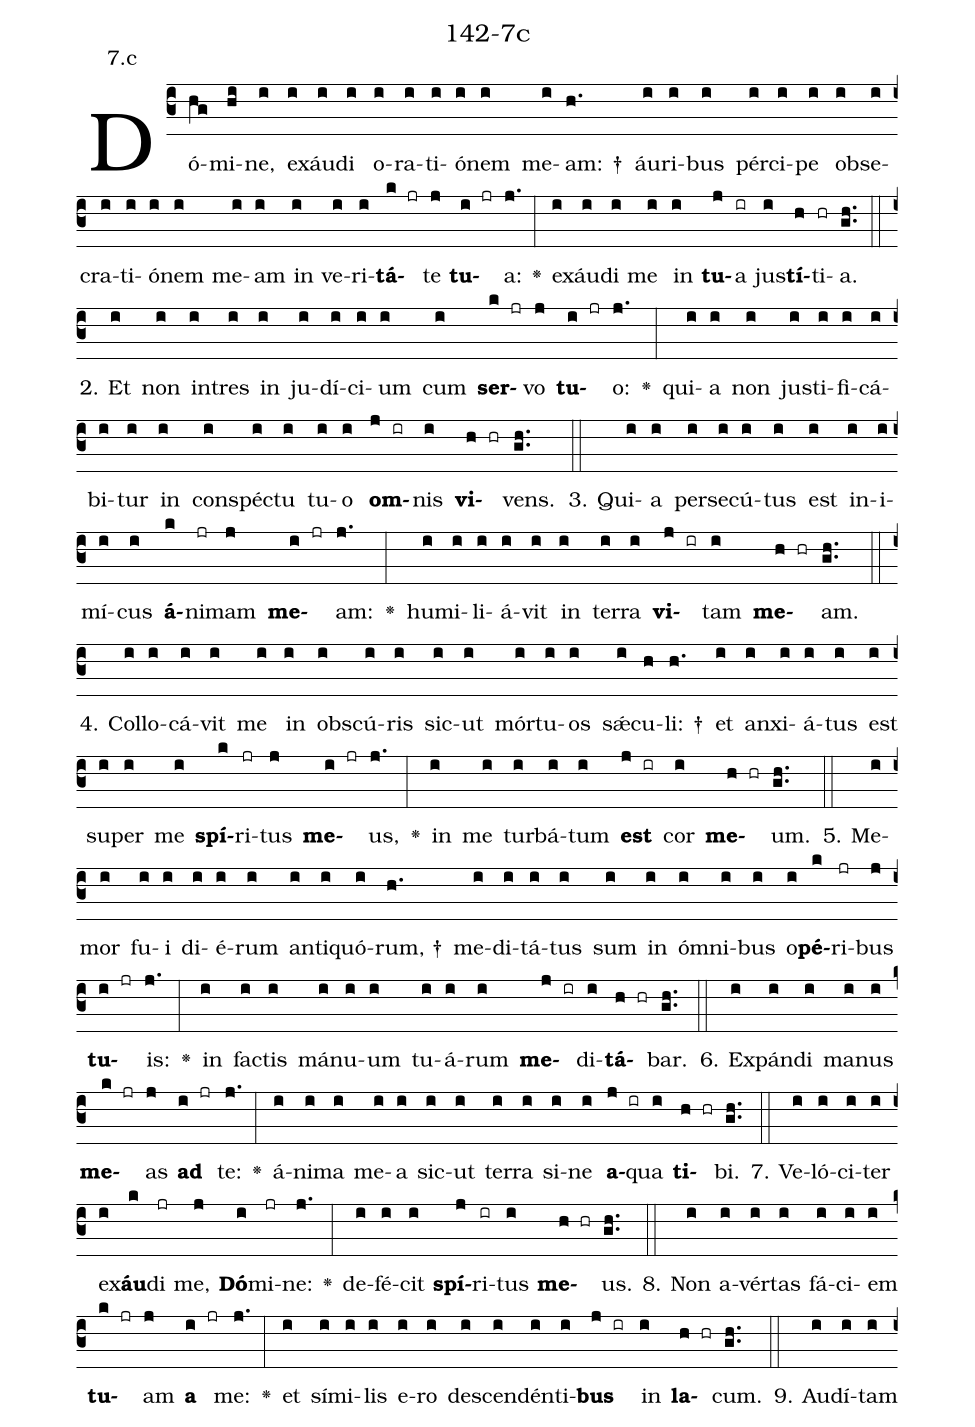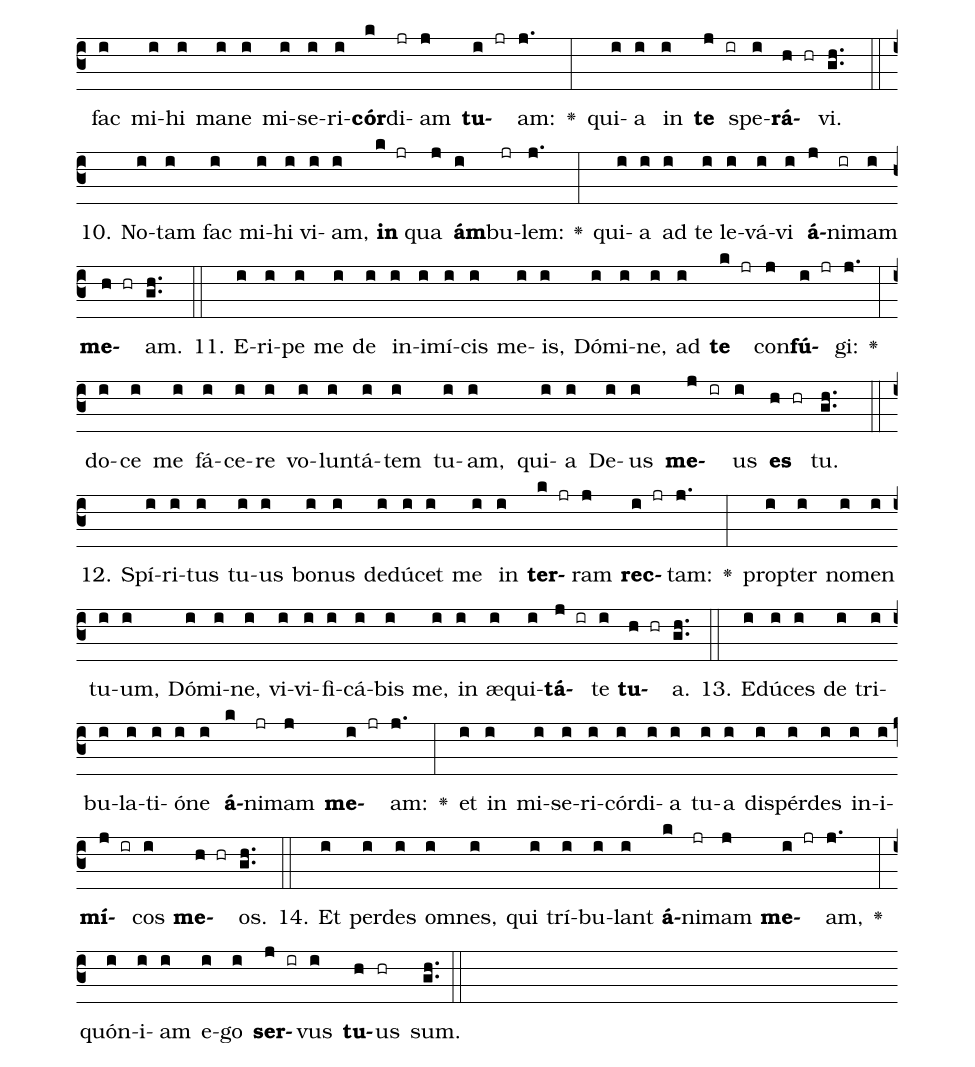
name: 142-7c;
annotation: 7.c;
%%
(c3)Dó(hg)mi(hi)ne,(i) ex(i)áu(i)di(i) o(i)ra(i)ti(i)ó(i)nem(i) me(i)am: †(h.) áu(i)ri(i)bus(i) pér(i)ci(i)pe(i) ob(i)se(i)cra(i)ti(i)ó(i)nem(i) me(i)am(i) in(i) ve(i)ri(i)<b>tá</b>(k jr)te(j) <b>tu</b>(i jr)a:(j.) <v>\greheightstar</v>(:) ex(i)áu(i)di(i) me(i) in(i) <b>tu</b>(j)a(ir) jus(i)<b>tí</b>(h)ti(hr)a.(gh..) (::)
2. Et(i) non(i) in(i)tres(i) in(i) ju(i)dí(i)ci(i)um(i) cum(i) <b>ser</b>(k jr)vo(j) <b>tu</b>(i jr)o:(j.) <v>\greheightstar</v>(:) qui(i)a(i) non(i) jus(i)ti(i)fi(i)cá(i)bi(i)tur(i) in(i) con(i)spéc(i)tu(i) tu(i)o(i) <b>om</b>(j ir)nis(i) <b>vi</b>(h hr)vens.(gh..) (::)
3. Qui(i)a(i) per(i)se(i)cú(i)tus(i) est(i) in(i)i(i)mí(i)cus(i) <b>á</b>(k)ni(jr)mam(j) <b>me</b>(i jr)am:(j.) <v>\greheightstar</v>(:) hu(i)mi(i)li(i)á(i)vit(i) in(i) ter(i)ra(i) <b>vi</b>(j ir)tam(i) <b>me</b>(h hr)am.(gh..) (::)
4. Col(i)lo(i)cá(i)vit(i) me(i) in(i) obs(i)cú(i)ris(i) sic(i)ut(i) mór(i)tu(i)os(i) sǽ(i)cu(h)li: †(h.) et(i) an(i)xi(i)á(i)tus(i) est(i) su(i)per(i) me(i) <b>spí</b>(k)ri(jr)tus(j) <b>me</b>(i jr)us,(j.) <v>\greheightstar</v>(:) in(i) me(i) tur(i)bá(i)tum(i) <b>est</b>(j ir) cor(i) <b>me</b>(h hr)um.(gh..) (::)
5. Me(i)mor(i) fu(i)i(i) di(i)é(i)rum(i) an(i)ti(i)quó(i)rum, †(h.) me(i)di(i)tá(i)tus(i) sum(i) in(i) óm(i)ni(i)bus(i) o(i)<b>pé</b>(k)ri(jr)bus(j) <b>tu</b>(i jr)is:(j.) <v>\greheightstar</v>(:) in(i) fac(i)tis(i) má(i)nu(i)um(i) tu(i)á(i)rum(i) <b>me</b>(j ir)di(i)<b>tá</b>(h hr)bar.(gh..) (::)
6. Ex(i)pán(i)di(i) ma(i)nus(i) <b>me</b>(k jr)as(j) <b>ad</b>(i jr) te:(j.) <v>\greheightstar</v>(:) á(i)ni(i)ma(i) me(i)a(i) sic(i)ut(i) ter(i)ra(i) si(i)ne(i) <b>a</b>(j ir)qua(i) <b>ti</b>(h hr)bi.(gh..) (::)
7. Ve(i)ló(i)ci(i)ter(i) ex(i)<b>áu</b>(k)di(jr) me,(j) <b>Dó</b>(i)mi(jr)ne:(j.) <v>\greheightstar</v>(:) de(i)fé(i)cit(i) <b>spí</b>(j)ri(ir)tus(i) <b>me</b>(h hr)us.(gh..) (::)
8. Non(i) a(i)vér(i)tas(i) fá(i)ci(i)em(i) <b>tu</b>(k jr)am(j) <b>a</b>(i jr) me:(j.) <v>\greheightstar</v>(:) et(i) sí(i)mi(i)lis(i) e(i)ro(i) de(i)scen(i)dén(i)ti(i)<b>bus</b>(j ir) in(i) <b>la</b>(h hr)cum.(gh..) (::)
9. Au(i)dí(i)tam(i) fac(i) mi(i)hi(i) ma(i)ne(i) mi(i)se(i)ri(i)<b>cór</b>(k)di(jr)am(j) <b>tu</b>(i jr)am:(j.) <v>\greheightstar</v>(:) qui(i)a(i) in(i) <b>te</b>(j ir) spe(i)<b>rá</b>(h hr)vi.(gh..) (::)
10. No(i)tam(i) fac(i) mi(i)hi(i) vi(i)am,(i) <b>in</b>(k jr) qua(j) <b>ám</b>(i)bu(jr)lem:(j.) <v>\greheightstar</v>(:) qui(i)a(i) ad(i) te(i) le(i)vá(i)vi(i) <b>á</b>(j)ni(ir)mam(i) <b>me</b>(h hr)am.(gh..) (::)
11. E(i)ri(i)pe(i) me(i) de(i) in(i)i(i)mí(i)cis(i) me(i)is,(i) Dó(i)mi(i)ne,(i) ad(i) <b>te</b>(k jr) con(j)<b>fú</b>(i jr)gi:(j.) <v>\greheightstar</v>(:) do(i)ce(i) me(i) fá(i)ce(i)re(i) vo(i)lun(i)tá(i)tem(i) tu(i)am,(i) qui(i)a(i) De(i)us(i) <b>me</b>(j ir)us(i) <b>es</b>(h hr) tu.(gh..) (::)
12. Spí(i)ri(i)tus(i) tu(i)us(i) bo(i)nus(i) de(i)dú(i)cet(i) me(i) in(i) <b>ter</b>(k jr)ram(j) <b>rec</b>(i jr)tam:(j.) <v>\greheightstar</v>(:) prop(i)ter(i) no(i)men(i) tu(i)um,(i) Dó(i)mi(i)ne,(i) vi(i)vi(i)fi(i)cá(i)bis(i) me,(i) in(i) æ(i)qui(i)<b>tá</b>(j ir)te(i) <b>tu</b>(h hr)a.(gh..) (::)
13. E(i)dú(i)ces(i) de(i) tri(i)bu(i)la(i)ti(i)ó(i)ne(i) <b>á</b>(k)ni(jr)mam(j) <b>me</b>(i jr)am:(j.) <v>\greheightstar</v>(:) et(i) in(i) mi(i)se(i)ri(i)cór(i)di(i)a(i) tu(i)a(i) dis(i)pér(i)des(i) in(i)i(i)<b>mí</b>(j ir)cos(i) <b>me</b>(h hr)os.(gh..) (::)
14. Et(i) per(i)des(i) om(i)nes,(i) qui(i) trí(i)bu(i)lant(i) <b>á</b>(k)ni(jr)mam(j) <b>me</b>(i jr)am,(j.) <v>\greheightstar</v>(:) quón(i)i(i)am(i) e(i)go(i) <b>ser</b>(j ir)vus(i) <b>tu</b>(h)us(hr) sum.(gh..) (::)
